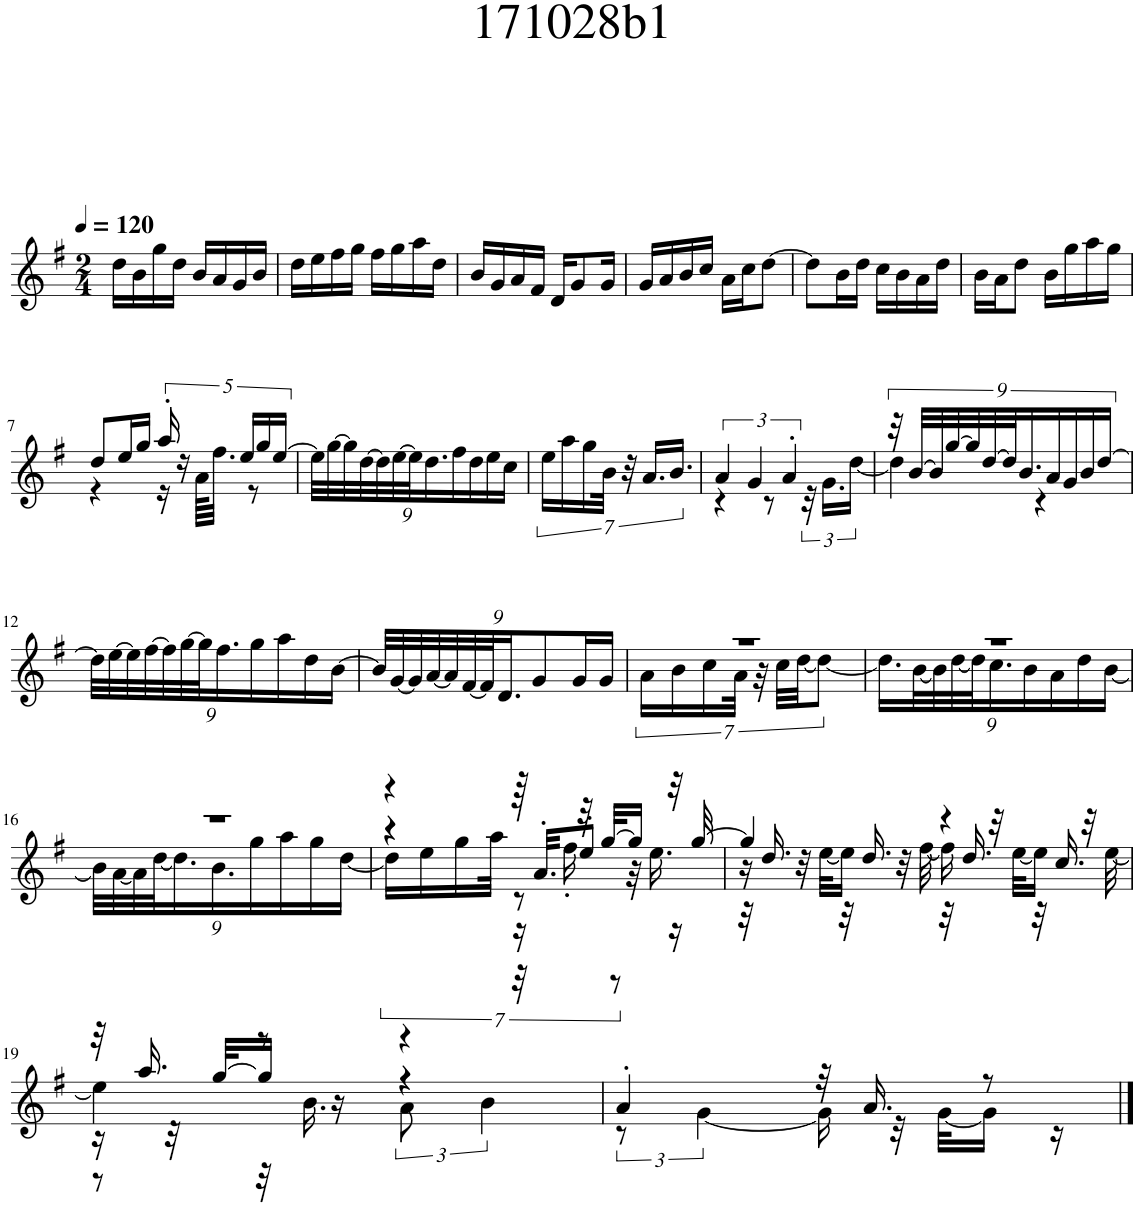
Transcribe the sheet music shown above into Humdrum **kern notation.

**kern
*part1
*staff1
*I"Piano
*I'Pno.
*clefG2
*k[f#]
*M2/4
*MM120
=1
16dd\LL
16b\
16gg\
16dd\JJ
16b/LL
16a/
16g/
16b/JJ
=2
16dd\LL
16ee\
16ff#\
16gg\JJ
16ff#\LL
16gg\
16aa\
16dd\JJ
=3
16b/LL
16g/
16a/
16f#/JJ
16d/KL
8g/
16g/Jk
=4
16g/LL
16a/
16b/
16cc/JJ
16a\LL
16cc\J
[8dd\J
=5
8dd\L]
16b\L
16dd\JJ
16cc\LL
16b\
16a\
16dd\JJ
=6
16b\LL
16a\J
8dd\J
16b\LL
16gg\
16aa\
16gg\JJ
!!LO:LB:g=z
=7
*^
8dd/L	4r
16ee/L	.
16gg/JJ	.
20aa'/	16r
20r	.
.	64a\KLLL
.	32.ff#\JJJ
20ee/LL	.
.	8r
20gg/	.
[20ee/JJ	.
*v	*v
=8
*Xbrackettup
36ee\LLL]
[36gg\
5760ryy
36gg\]
[36dd\
36dd\]
[36ee\
36ee\J]
18.dd\
18ff#\
18dd\
18ee\
18cc\JJ
=9
*brackettup
14ee\LL
14aa\
14gg\
28b\JJk
28r
14.a/LL
14.b/JJ
=10
*^
6a/	4r
6g/	.
.	8r
6a'/	.
.	48r
.	24.g\LL
.	[24dd\JJ
=11	=11
36r	4dd\]
[36b/LLL	.
5760ryy	.
36b/]	.
[36gg/	.
36gg/]	.
[36dd/	.
36dd/J]	.
18.b/	.
.	4r
18a/	.
18g/	.
18b/	.
[18dd/JJ	.
.	5760ryy
*v	*v
!!LO:LB:g=z
=12
*Xbrackettup
36dd\LLL]
[36ee\
5760ryy
36ee\]
[36ff#\
36ff#\]
[36gg\
36gg\J]
18.ff#\
18gg\
18aa\
18dd\
[18b\JJ
=13
36b/LLL]
[36g/
5760ryy
36g/]
[36a/
36a/]
[36f#/
36f#/J]
18.d/J
9g/
18g/L
18g/JJ
=14
*^
*	*brackettup
2r	14a\LL
.	14b\
.	14cc\
.	28a\JJk
.	28r
.	28cc\LLL
.	[28dd\JJ
.	7dd\J_
=15	=15
*	*Xbrackettup
2r	18.dd\LL]
.	[36b\L
.	36b\]
.	5760ryy
.	[36dd\
.	36dd\J]
.	18.cc\
.	18b\
.	18a\
.	18dd\
.	[18b\JJ
5760ryy	.
!!LO:LB:g=z	!!
=16	=16
2r	36b\LLL]
.	[36a\
.	5760ryy
.	36a\]
.	[36dd\J
.	18.dd\]
.	18.b\
.	18gg\
.	18aa\
.	18gg\
.	[18dd\JJ
5760ryy	.
=17	=17
*^	*^
*	*	*	*brackettup
4r	4r	4r	14dd\LL]
.	.	.	14ee\
.	.	.	14gg\
.	.	.	28aa\JJk
64r	8r	16r	28r
32.a'/KKL	.	.	.
.	.	.	14ff#'\
8ee'/J	.	32r	.
.	.	[32gg/KLL	.
.	.	.	7r
.	32r	16gg/JJ]	.
.	16.ee\	.	.
32r	.	16r	.
[32gg/	.	.	.
*	*	*v	*v
=18	=18	=18
4gg/]	16r	32r
.	.	16.dd/
.	32r	.
.	[32ee\KLL	.
.	16ee\JJ]	32r
.	.	16.dd/
.	32r	.
.	[32ff#\	.
4r	16ff#\]	32r
.	.	16.dd/
.	32r	.
.	[32ee\KLL	.
.	16ee\JJ]	32r
.	.	16.cc/
.	32r	.
.	[32ee\	.
!!LO:LB:g=z	!!	!!
=19	=19	=19
*	*	*^
32r	4ee\]	16r	8r
16.aa/	.	.	.
.	.	32r	.
.	.	[32gg/KLL	.
8r	.	16gg/JJ]	32r
.	.	.	16.b\
.	.	16r	.
4r	4r	4r	12a\
.	.	.	6b\
*	*v	*v	*v
=20	=20
4a'/	12r
.	[6g\
32r	16g\]
16.a/	.
.	32r
.	[32g\KLL
8r	16g\JJ]
.	16r
*v	*v
==
*-
